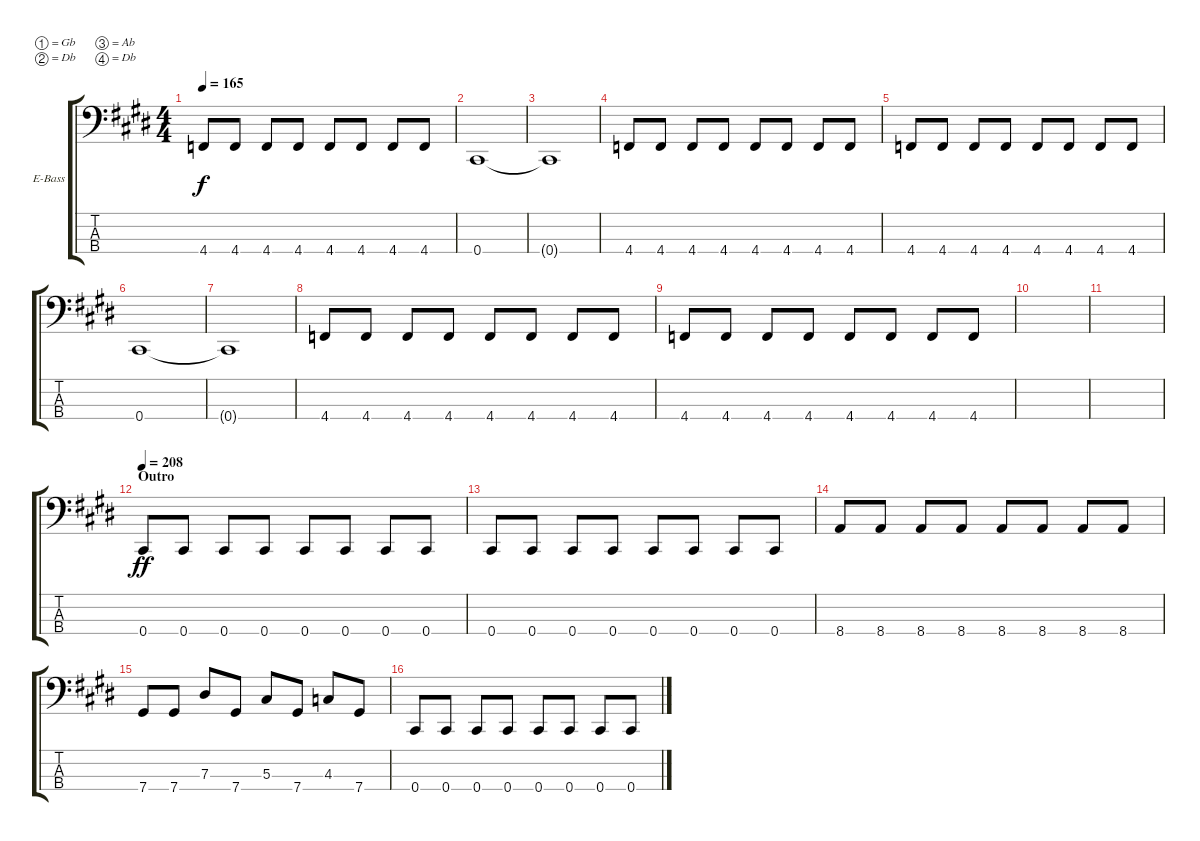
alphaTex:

\defaultSystemsLayout 4
\bracketExtendMode groupsimilarinstruments
\firstSystemTrackNameOrientation horizontal
\otherSystemsTrackNameOrientation horizontal
\track ("Brent Fox - Bass" "E-Bass") {instrument electricbassfinger}
\staff {score tabs}
\tuning (Gb2 Db2 Ab1 Db1)
\ts (4 4)
\tempo 165
\clef f4
\ks c#minor
4.4.8{dy f} 4.4.8 4.4.8 4.4.8 4.4.8 4.4.8 4.4.8 4.4.8 |
0.4.1 |
0.4{t}.1 |
4.4.8 4.4.8 4.4.8 4.4.8 4.4.8 4.4.8 4.4.8 4.4.8 |
4.4.8 4.4.8 4.4.8 4.4.8 4.4.8 4.4.8 4.4.8 4.4.8 |
0.4.1 |
0.4{t}.1 |
4.4.8 4.4.8 4.4.8 4.4.8 4.4.8 4.4.8 4.4.8 4.4.8 |
4.4.8 4.4.8 4.4.8 4.4.8 4.4.8 4.4.8 4.4.8 4.4.8 |
|
|
\section ("" "Outro")
\tempo 208
0.4.8{dy ff} 0.4.8 0.4.8 0.4.8 0.4.8 0.4.8 0.4.8 0.4.8 |
0.4.8 0.4.8 0.4.8 0.4.8 0.4.8 0.4.8 0.4.8 0.4.8 |
8.4.8 8.4.8 8.4.8 8.4.8 8.4.8 8.4.8 8.4.8 8.4.8 |
7.4.8 7.4.8 7.3.8 7.4.8 5.3.8 7.4.8 4.3.8 7.4.8 |
0.4.8 0.4.8 0.4.8 0.4.8 0.4.8 0.4.8 0.4.8 0.4.8
